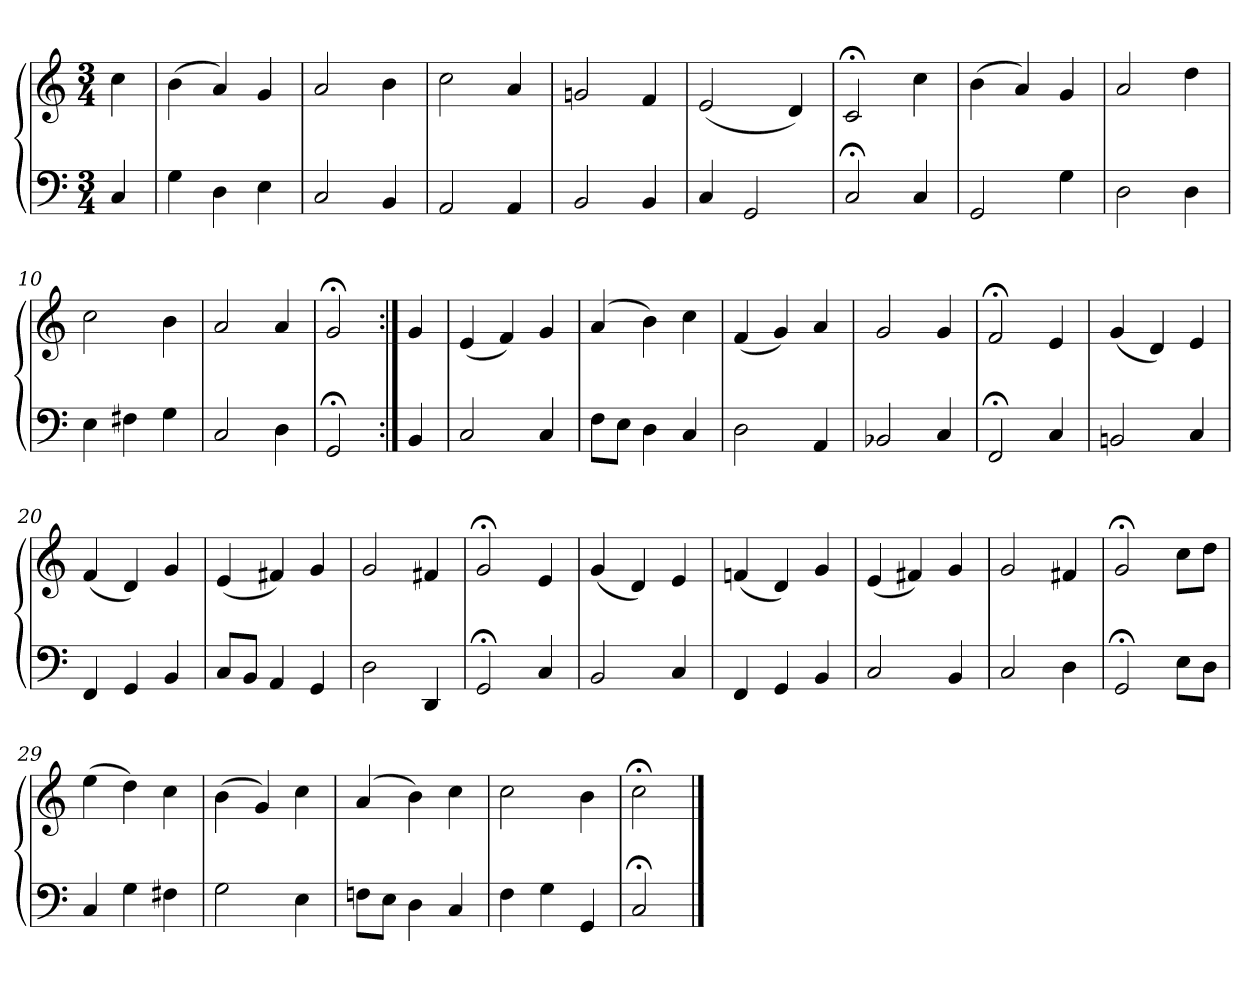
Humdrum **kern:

**kern	**kern
*part1	*part1
*staff2	*staff1
*clefF4	*clefG2
*M3/4	*M3/4
=1	=1
4C	4cc
=2	=2
4G	(4b
4D	4a)
4E	4g
=3	=3
2C	2a
4BB	4b
=4	=4
2AA	2cc
4AA	4a
=5	=5
2BB	2gn
4BB	4f
=6	=6
4C	(2e
2GG	.
.	4d)
=7	=7
2C;<	2c;<
4C	4cc
=8	=8
2GG	(4b
.	4a)
4G	4g
=9	=9
2D	2a
4D	4dd
=10	=10
4E	2cc
4F#X	.
4G	4b
=11	=11
2C	2a
4D	4a
!!LO:LB:g=z
=12	=12
2GG;<	2g;<
=13:|!	=13:|!
4BB	4g
=14	=14
2C	(4e
.	4f)
4C	4g
=15	=15
8FL	(4a
8EJ	.
4D	4b)
4C	4cc
=16	=16
2D	(4f
.	4g)
4AA	4a
=17	=17
2BB-X	2g
4C	4g
=18	=18
2FF;<	2f;<
4C	4e
=19	=19
2BBn	(4g
.	4d)
4C	4e
=20	=20
4FF	(4f
4GG	4d)
4BB	4g
=21	=21
8CL	(4e
8BBJ	.
4AA	4f#X)
4GG	4g
=22	=22
2D	2g
4DD	4f#X
!!LO:LB:g=z
=23	=23
2GG;<	2g;<
4C	4e
=24	=24
2BB	(4g
.	4d)
4C	4e
=25	=25
4FF	(4fn
4GG	4d)
4BB	4g
=26	=26
2C	(4e
.	4f#X)
4BB	4g
=27	=27
2C	2g
4D	4f#X
=28	=28
2GG;<	2g;<
8EL	8ccL
8DJ	8ddJ
=29	=29
4C	(4ee
4G	4dd)
4F#X	4cc
=30	=30
2G	(4b
.	4g)
4E	4cc
=31	=31
8FnL	(4a
8EJ	.
4D	4b)
4C	4cc
=32	=32
4F	2cc
4G	.
4GG	4b
!!LO:LB:g=z
=33	=33
2C;<	2cc;<
==	==
*-	*-
